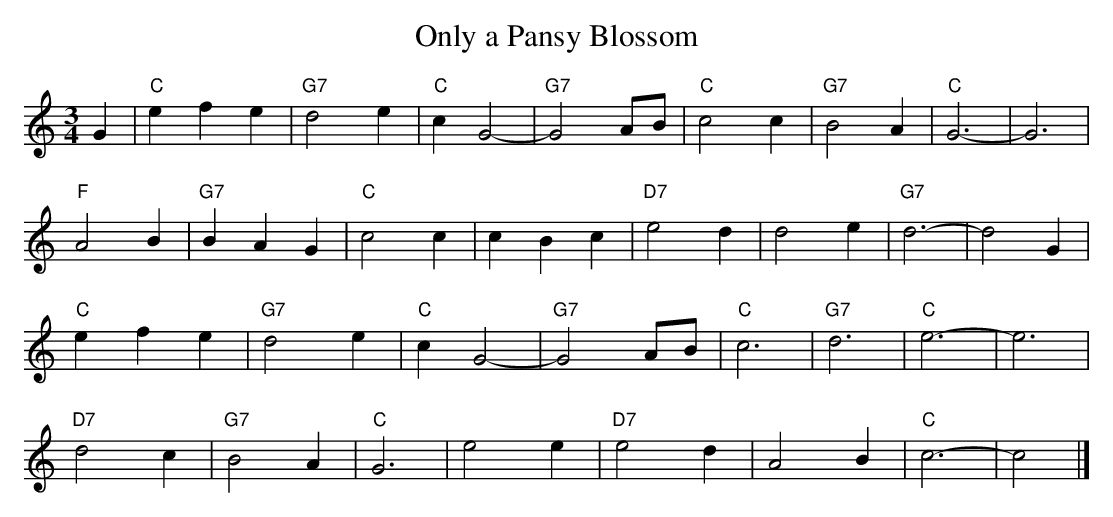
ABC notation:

X:1
T:Only a Pansy Blossom
M:3/4
L:1/8
K:C
G2|"C"e2f2e2 | "G7"d4e2 | "C"c2G4- | "G7"G4AB | "C"c4c2 | "G7"B4A2 | "C"G6- | G6 |
"F"A4B2 | "G7"B2A2G2 | "C"c4c2 | c2B2c2 | "D7"e4d2 | d4e2 | "G7"d6- | d4G2 |
"C"e2f2e2 | "G7"d4e2 | "C"c2 G4- | "G7"G4AB | "C"c6 | "G7"d6 | "C"e6- | e6 |
"D7"d4c2 | "G7"B4A2 | "C"G6 | e4e2 | "D7"e4d2 | A4B2 | "C"c6- | c4|]
